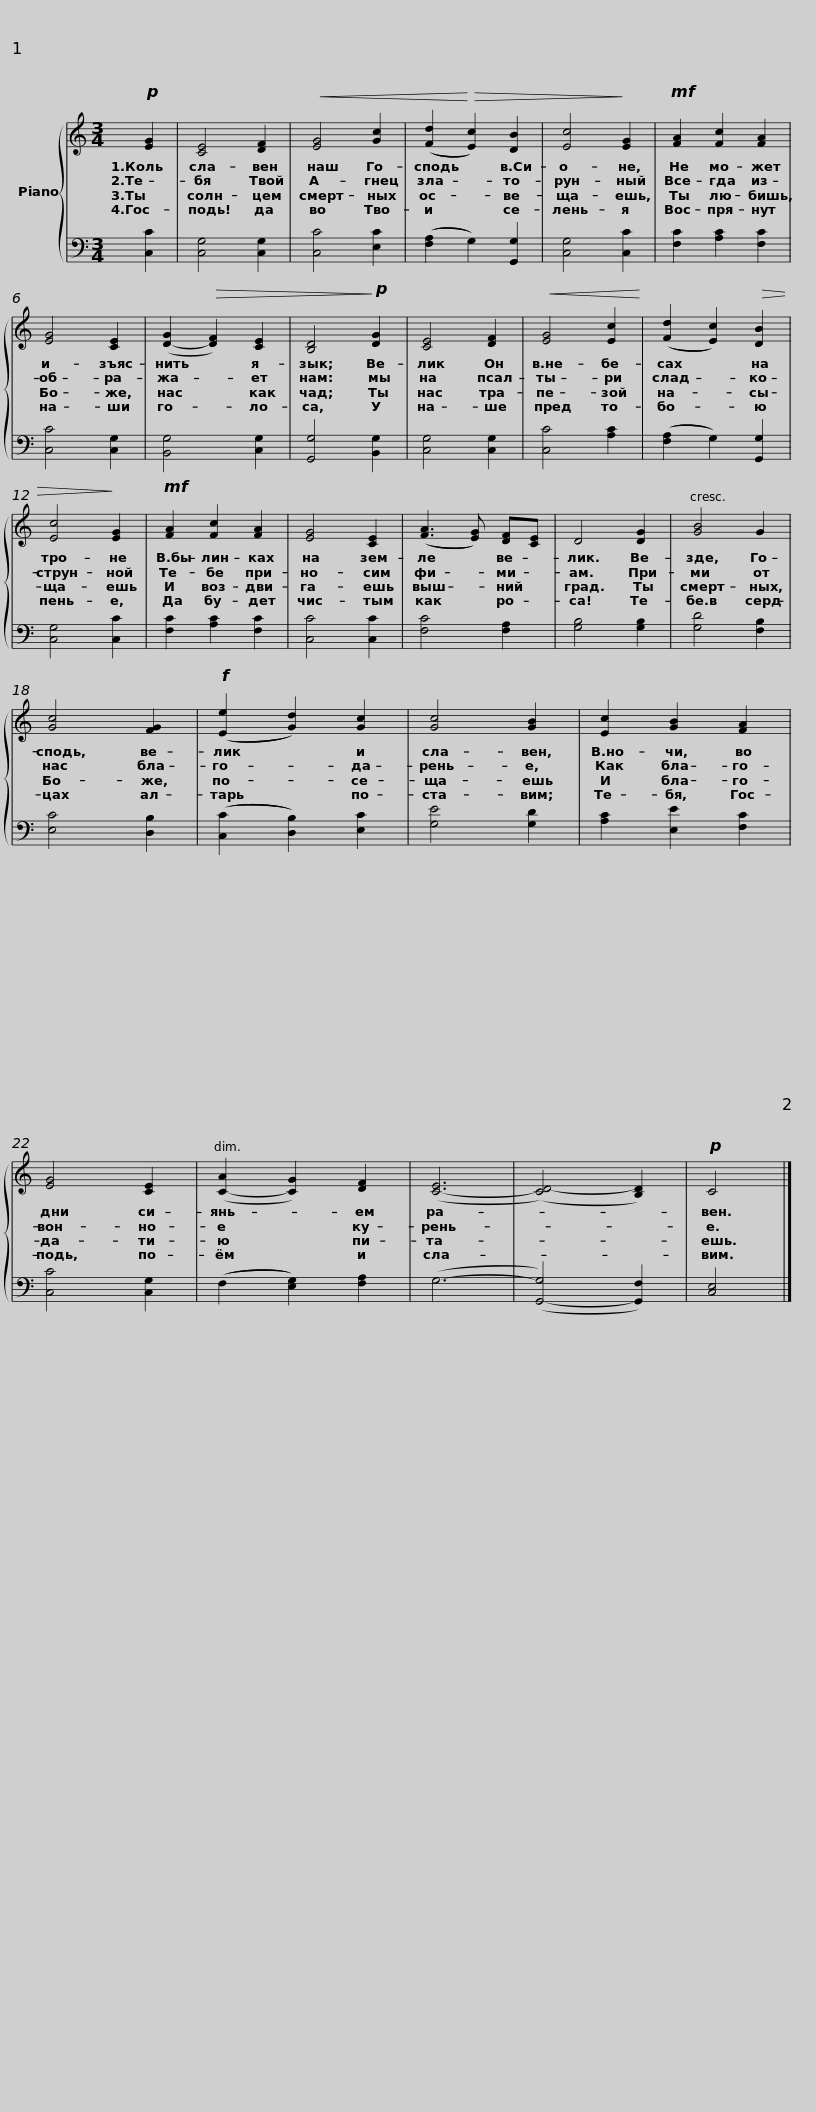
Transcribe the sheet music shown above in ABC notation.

X:1
%%score { 1 | 2 }
L:1/8
M:3/4
I:linebreak $
K:C
V:1 treble
V:2 bass
V:1
!p! [EG]2 | [CE]4 [DF]2 |!<(! [EG]4 [Gc]2 | (([Fd]2!<)!!>(! [Ec]2)) [DB]2 | [Ec]4!>)! [EG]2 | %5
!mf! [FA]2 [Fc]2 [FA]2 |$ [EG]4 [CE]2 | ([D-G]2!>(! [DF]2) [CE]2 | [B,D]4!>)!!p! [DG]2 | [CE]4 [DF]2 | %10
!<(! [EG]4 [Ec]2!<)! | (([Fd]2 [Ec]2))!>(! [DB]2 | [Ec]4!>)! [EG]2 |$!mf! [FA]2 [Fc]2 [FA]2 | [EG]4 [CE]2 | %15
 (([FA]3 [EG])) [DF][CE] | D4 [DG]2 | [GB]4 G2 | [Gc]4 [FG]2 |$!f! (([Ee]2 [Gd]2)) [Gc]2 | %20
 [Gc]4 [GB]2 | [Ec]2 [GB]2 [FA]2 | [EG]4 [CE]2 | ([C-A]2 [CG]2) [DF]2 | ([C-E]6 | %25
 ([CD-]4) [B,D]2) |!p! C4 |] %27
V:2
 [C,C]2 | [C,G,]4 [C,G,]2 | [C,C]4 [E,C]2 | (([F,A,]2 G,2)) [G,,G,]2 | [C,G,]4 [C,C]2 | %5
 [F,C]2 [A,C]2 [F,C]2 |$ [C,C]4 [C,G,]2 | [B,,G,]4 [C,G,]2 | [G,,G,]4 [B,,G,]2 | [C,G,]4 [C,G,]2 | %10
 [C,C]4 [A,C]2 | (([F,A,]2 G,2)) [G,,G,]2 | [C,G,]4 [C,C]2 |$ [F,C]2 [A,C]2 [F,C]2 | [C,C]4 [C,C]2 | %15
 [F,C]4 [F,A,]2 | [G,B,]4 [G,B,]2 | [G,D]4 [F,B,]2 | [E,C]4 [D,B,]2 |$ (([C,C]2 [D,B,]2)) [E,C]2 | %20
 [G,E]4 [G,D]2 | [A,C]2 [E,E]2 [F,C]2 | [C,C]4 [C,G,]2 | ((F,2 [E,G,]2)) [F,A,]2 | (G,6- | %25
 ([G,,-G,]4) [G,,F,]2) | [C,E,]4 |] %27
